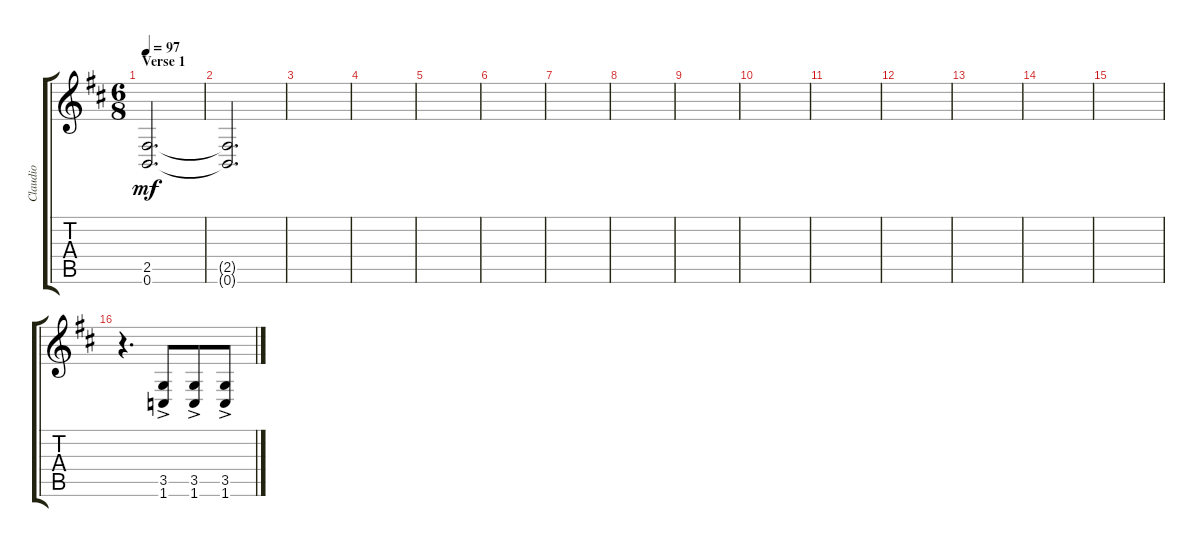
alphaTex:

\track ("Claudio" "Claudio") {instrument distortionguitar}
\staff {score tabs}
\tuning (B3 Gb3 D3 A2 E2 B1) {hide}
\ts (6 8)
\section ("" "Verse 1")
\tempo 97
\clef g2
\ks bminor
(2.5 0.6).2{d dy mf} |
(2.5{t} 0.6{t}).2{d} |
|
|
|
|
|
|
|
|
|
|
|
|
|
r.4{d} (3.5{ac} 1.6{ac}).8 (3.5{ac} 1.6{ac}).8 (3.5{ac} 1.6{ac}).8
